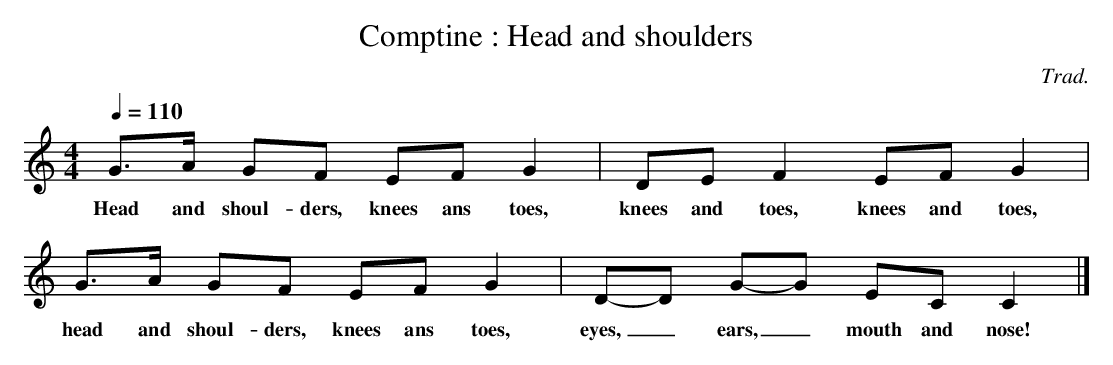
X:1
T:Comptine : Head and shoulders
C:Trad.
M:4/4
L:1/8
Q:1/4=110
K:C
G>A GF EF G2 | DE F2 EF G2 |
w:Head and shoul-ders, knees ans toes, knees and toes, knees and toes,
G>A GF EF G2 | D-D G-G EC C2 |]
w:head and shoul-ders, knees ans toes, eyes,_ ears,_ mouth and nose!
